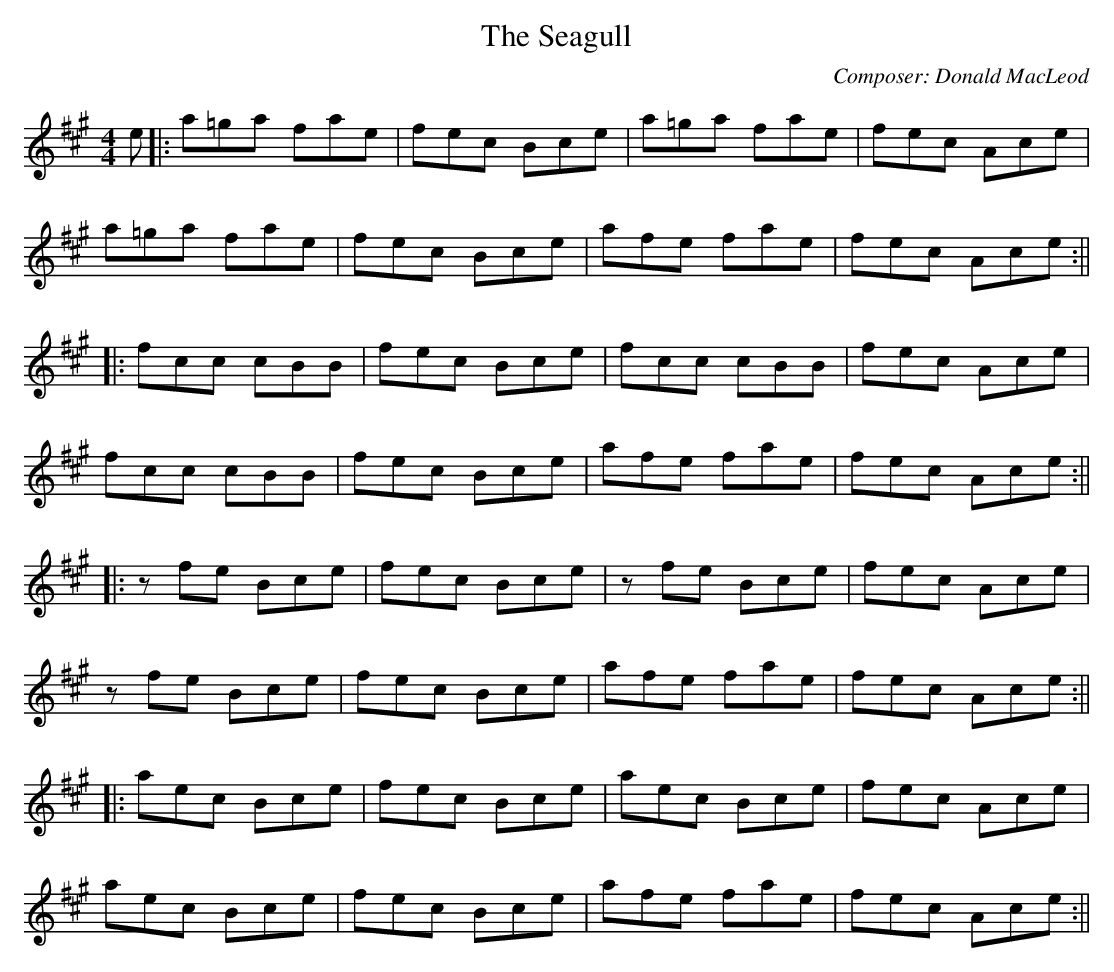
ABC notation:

X:1
T:The Seagull
M:4/4
C:Composer: Donald MacLeod
K:A
e|:a=ga fae|fec Bce|a=ga fae|fec Ace|
a=ga fae|fec Bce|afe fae|fec Ace:||
|:fcc cBB|fec Bce|fcc cBB|fec Ace|
fcc cBB|fec Bce|afe fae|fec Ace:||
|:zfe Bce|fec Bce|zfe Bce|fec Ace|
zfe Bce|fec Bce|afe fae|fec Ace:||
|:aec Bce|fec Bce|aec Bce|fec Ace|
aec Bce|fec Bce|afe fae|fec Ace:||
